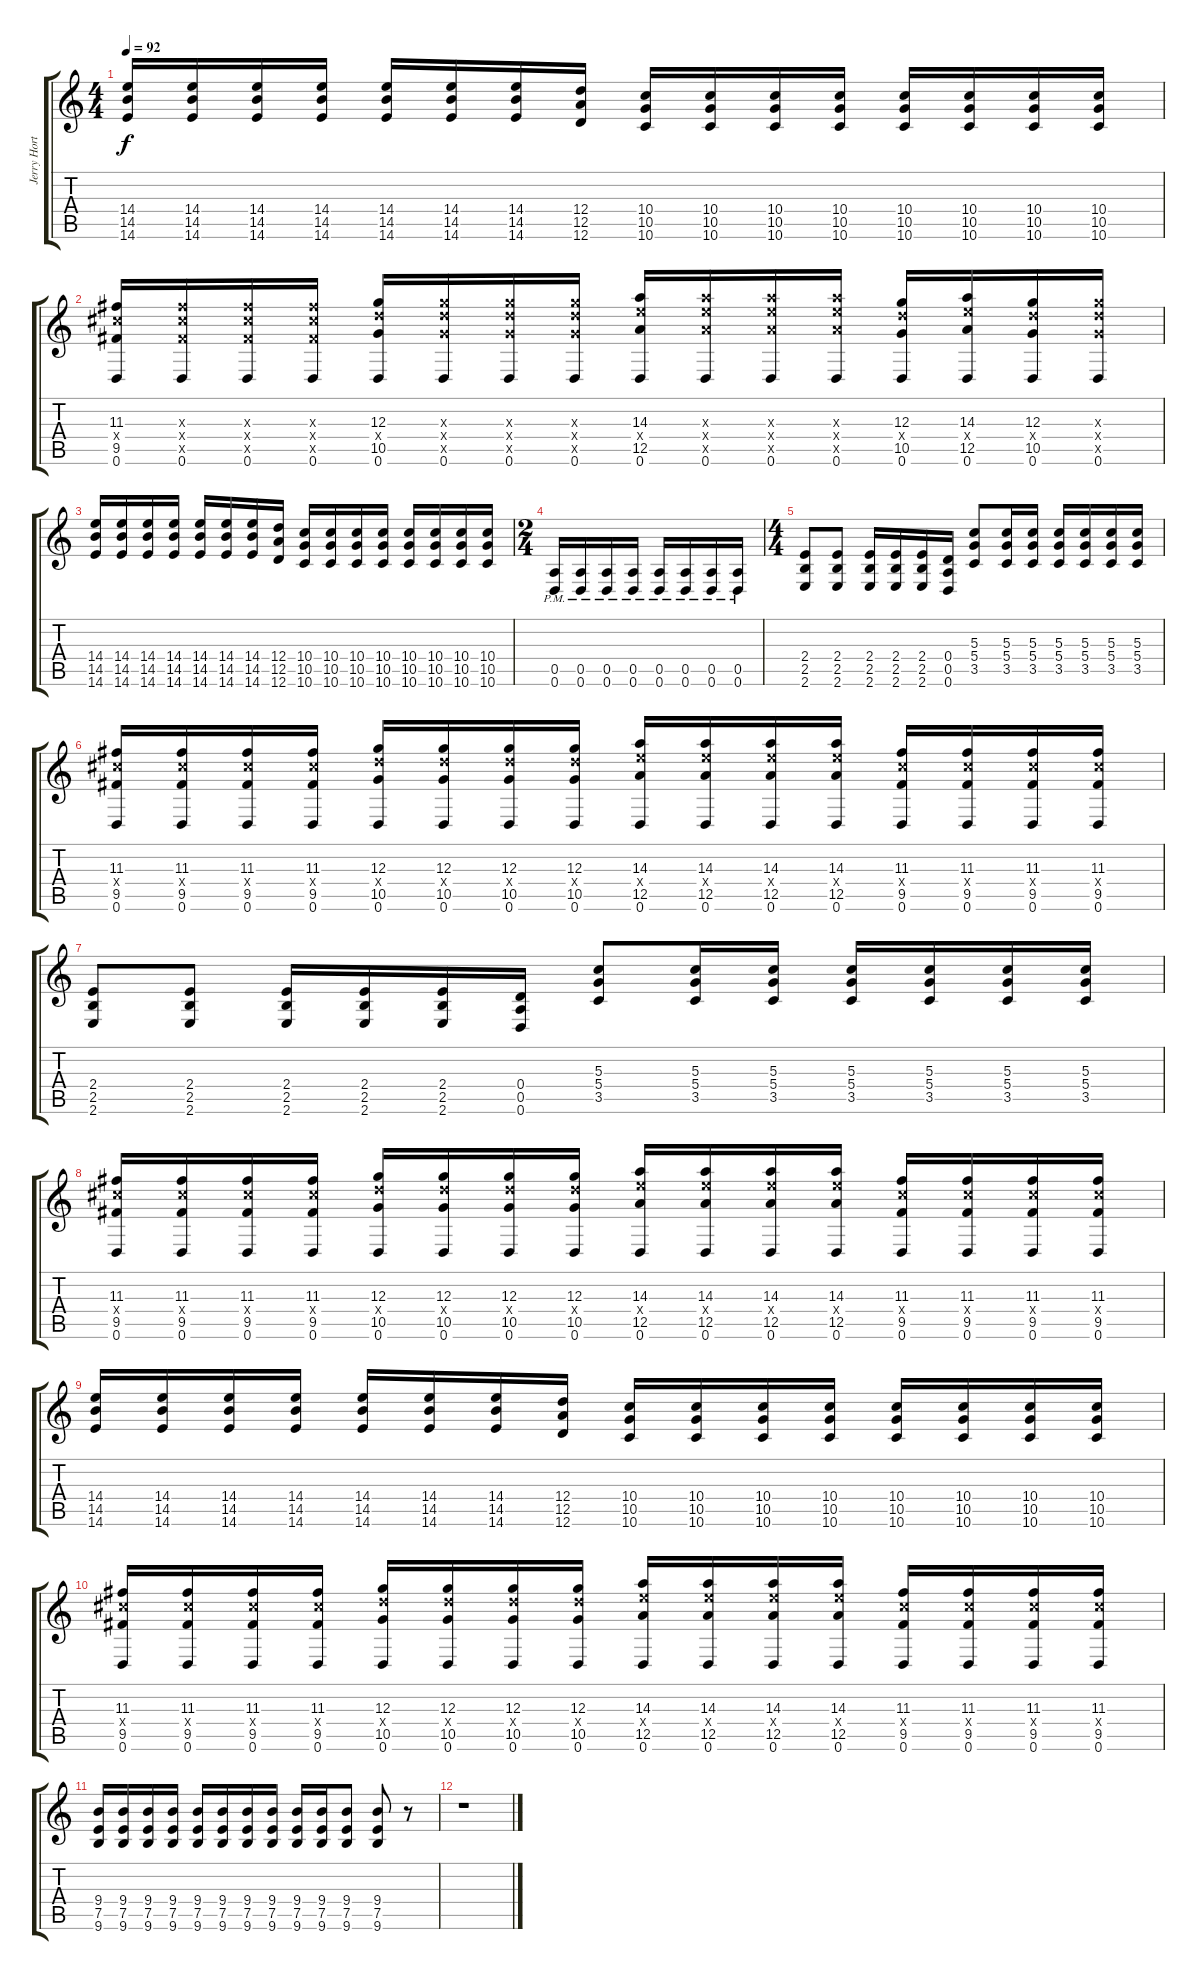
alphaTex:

\track ("Jerry Horton" "Jerry Hort") {instrument distortionguitar}
\staff {score tabs}
\tuning (E4 B3 G3 D3 A2 D2) {hide}
\ts (4 4)
\tempo 92
\clef g2
\ks c
(14.4 14.5 14.6).16{dy f} (14.4 14.5 14.6).16 (14.4 14.5 14.6).16 (14.4 14.5 14.6).16 (14.4 14.5 14.6).16 (14.4 14.5 14.6).16 (14.4 14.5 14.6).16 (12.4 12.5 12.6).16 (10.4 10.5 10.6).16 (10.4 10.5 10.6).16 (10.4 10.5 10.6).16 (10.4 10.5 10.6).16 (10.4 10.5 10.6).16 (10.4 10.5 10.6).16 (10.4 10.5 10.6).16 (10.4 10.5 10.6).16 |
(11.3 11.4{x} 9.5 0.6).16 (11.3{x} 11.4{x} 9.5{x} 0.6).16 (11.3{x} 11.4{x} 9.5{x} 0.6).16 (11.3{x} 11.4{x} 9.5{x} 0.6).16 (12.3 12.4{x} 10.5 0.6).16 (12.3{x} 12.4{x} 10.5{x} 0.6).16 (12.3{x} 12.4{x} 10.5{x} 0.6).16 (12.3{x} 12.4{x} 10.5{x} 0.6).16 (14.3 14.4{x} 12.5 0.6).16 (14.3{x} 14.4{x} 12.5{x} 0.6).16 (14.3{x} 14.4{x} 12.5{x} 0.6).16 (14.3{x} 14.4{x} 12.5{x} 0.6).16 (12.3 12.4{x} 10.5 0.6).16 (14.3 14.4{x} 12.5 0.6).16 (12.3 12.4{x} 10.5 0.6).16 (12.3{x} 12.4{x} 10.5{x} 0.6).16 |
(14.4 14.5 14.6).16 (14.4 14.5 14.6).16 (14.4 14.5 14.6).16 (14.4 14.5 14.6).16 (14.4 14.5 14.6).16 (14.4 14.5 14.6).16 (14.4 14.5 14.6).16 (12.4 12.5 12.6).16 (10.4 10.5 10.6).16 (10.4 10.5 10.6).16 (10.4 10.5 10.6).16 (10.4 10.5 10.6).16 (10.4 10.5 10.6).16 (10.4 10.5 10.6).16 (10.4 10.5 10.6).16 (10.4 10.5 10.6).16 |
\ts (2 4)
(0.5{pm} 0.6{pm}).16 (0.5{pm} 0.6{pm}).16 (0.5{pm} 0.6{pm}).16 (0.5{pm} 0.6{pm}).16 (0.5{pm} 0.6{pm}).16 (0.5{pm} 0.6{pm}).16 (0.5{pm} 0.6{pm}).16 (0.5{pm} 0.6{pm}).16 |
\ts (4 4)
(2.4 2.5 2.6).8 (2.4 2.5 2.6).8 (2.4 2.5 2.6).16 (2.4 2.5 2.6).16 (2.4 2.5 2.6).16 (0.4 0.5 0.6).16 (5.3 5.4 3.5).8 (5.3 5.4 3.5).16 (5.3 5.4 3.5).16 (5.3 5.4 3.5).16 (5.3 5.4 3.5).16 (5.3 5.4 3.5).16 (5.3 5.4 3.5).16 |
(11.3 11.4{x} 9.5 0.6).16 (11.3 11.4{x} 9.5 0.6).16 (11.3 11.4{x} 9.5 0.6).16 (11.3 11.4{x} 9.5 0.6).16 (12.3 12.4{x} 10.5 0.6).16 (12.3 12.4{x} 10.5 0.6).16 (12.3 12.4{x} 10.5 0.6).16 (12.3 12.4{x} 10.5 0.6).16 (14.3 14.4{x} 12.5 0.6).16 (14.3 14.4{x} 12.5 0.6).16 (14.3 14.4{x} 12.5 0.6).16 (14.3 14.4{x} 12.5 0.6).16 (11.3 11.4{x} 9.5 0.6).16 (11.3 11.4{x} 9.5 0.6).16 (11.3 11.4{x} 9.5 0.6).16 (11.3 11.4{x} 9.5 0.6).16 |
(2.4 2.5 2.6).8 (2.4 2.5 2.6).8 (2.4 2.5 2.6).16 (2.4 2.5 2.6).16 (2.4 2.5 2.6).16 (0.4 0.5 0.6).16 (5.3 5.4 3.5).8 (5.3 5.4 3.5).16 (5.3 5.4 3.5).16 (5.3 5.4 3.5).16 (5.3 5.4 3.5).16 (5.3 5.4 3.5).16 (5.3 5.4 3.5).16 |
(11.3 11.4{x} 9.5 0.6).16 (11.3 11.4{x} 9.5 0.6).16 (11.3 11.4{x} 9.5 0.6).16 (11.3 11.4{x} 9.5 0.6).16 (12.3 12.4{x} 10.5 0.6).16 (12.3 12.4{x} 10.5 0.6).16 (12.3 12.4{x} 10.5 0.6).16 (12.3 12.4{x} 10.5 0.6).16 (14.3 14.4{x} 12.5 0.6).16 (14.3 14.4{x} 12.5 0.6).16 (14.3 14.4{x} 12.5 0.6).16 (14.3 14.4{x} 12.5 0.6).16 (11.3 11.4{x} 9.5 0.6).16 (11.3 11.4{x} 9.5 0.6).16 (11.3 11.4{x} 9.5 0.6).16 (11.3 11.4{x} 9.5 0.6).16 |
(14.4 14.5 14.6).16 (14.4 14.5 14.6).16 (14.4 14.5 14.6).16 (14.4 14.5 14.6).16 (14.4 14.5 14.6).16 (14.4 14.5 14.6).16 (14.4 14.5 14.6).16 (12.4 12.5 12.6).16 (10.4 10.5 10.6).16 (10.4 10.5 10.6).16 (10.4 10.5 10.6).16 (10.4 10.5 10.6).16 (10.4 10.5 10.6).16 (10.4 10.5 10.6).16 (10.4 10.5 10.6).16 (10.4 10.5 10.6).16 |
(11.3 11.4{x} 9.5 0.6).16 (11.3 11.4{x} 9.5 0.6).16 (11.3 11.4{x} 9.5 0.6).16 (11.3 11.4{x} 9.5 0.6).16 (12.3 12.4{x} 10.5 0.6).16 (12.3 12.4{x} 10.5 0.6).16 (12.3 12.4{x} 10.5 0.6).16 (12.3 12.4{x} 10.5 0.6).16 (14.3 14.4{x} 12.5 0.6).16 (14.3 14.4{x} 12.5 0.6).16 (14.3 14.4{x} 12.5 0.6).16 (14.3 14.4{x} 12.5 0.6).16 (11.3 11.4{x} 9.5 0.6).16 (11.3 11.4{x} 9.5 0.6).16 (11.3 11.4{x} 9.5 0.6).16 (11.3 11.4{x} 9.5 0.6).16 |
(9.4 7.5 9.6).16 (9.4 7.5 9.6).16 (9.4 7.5 9.6).16 (9.4 7.5 9.6).16 (9.4 7.5 9.6).16 (9.4 7.5 9.6).16 (9.4 7.5 9.6).16 (9.4 7.5 9.6).16 (9.4 7.5 9.6).16 (9.4 7.5 9.6).16 (9.4 7.5 9.6).8 (9.4 7.5 9.6).8 r.8 |
r.1
